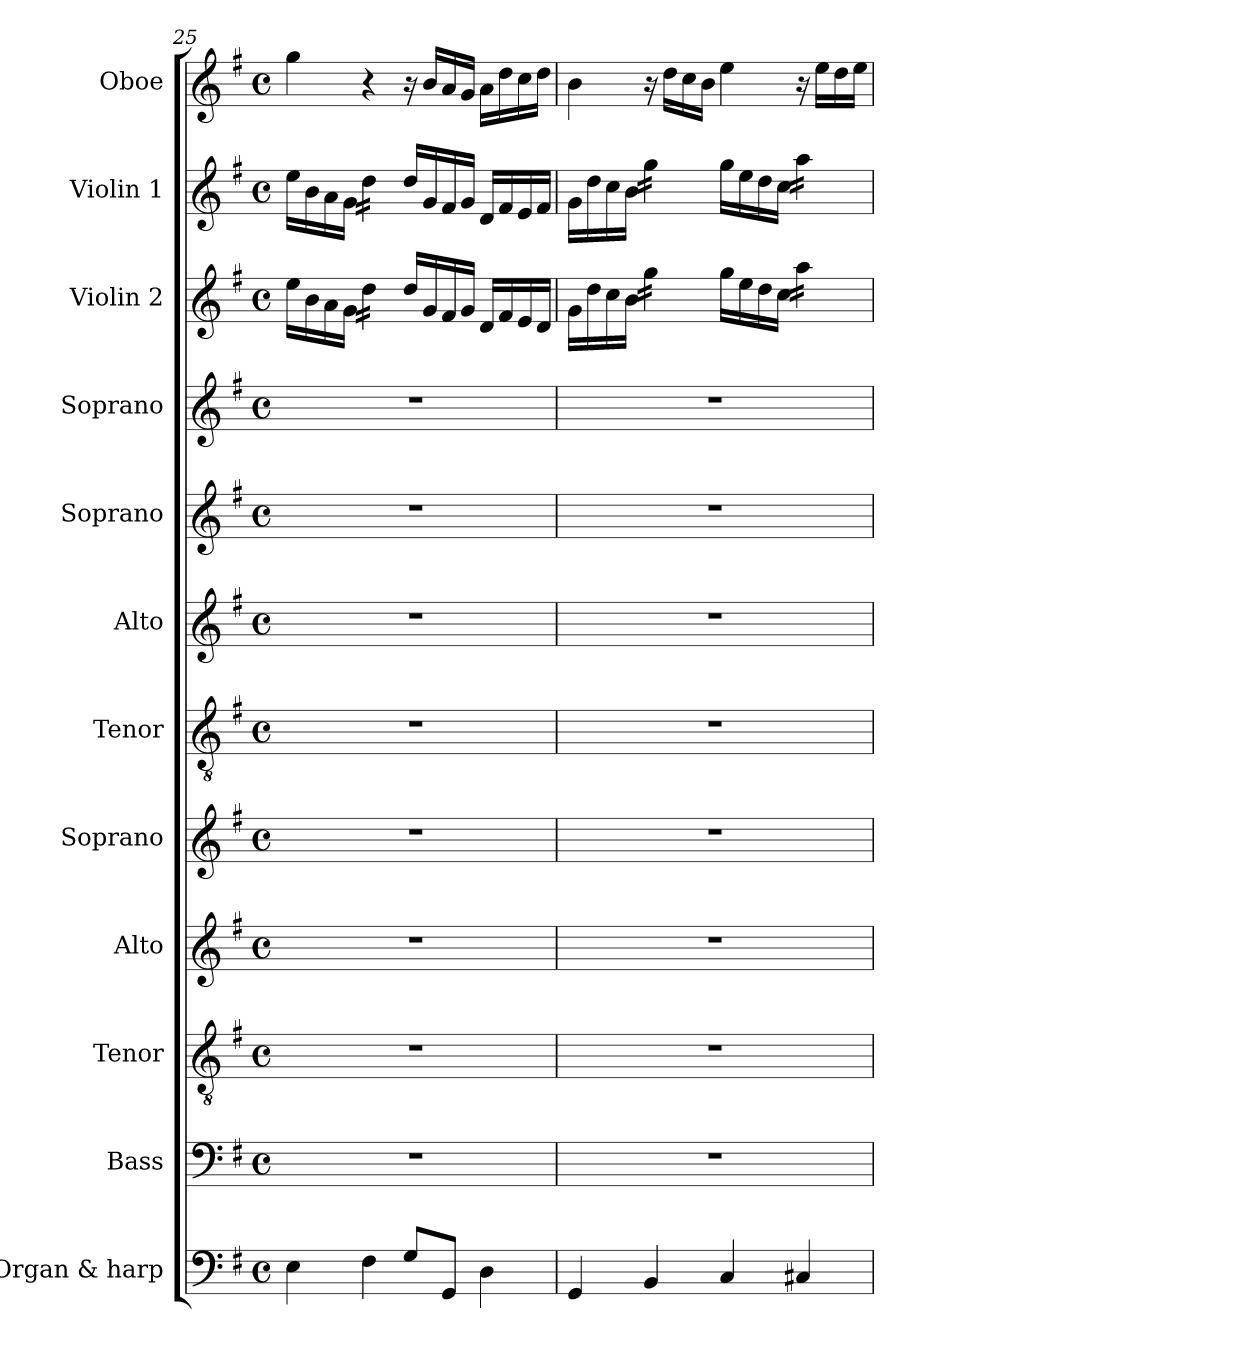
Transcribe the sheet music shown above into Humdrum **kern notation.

**kern	**kern	**kern	**kern	**kern	**kern	**kern	**kern	**kern	**kern	**kern	**kern
*part12	*part11	*part10	*part9	*part8	*part7	*part6	*part5	*part4	*part3	*part2	*part1
*staff12	*staff11	*staff10	*staff9	*staff8	*staff7	*staff6	*staff5	*staff4	*staff3	*staff2	*staff1
*I"Organ & harp	*I"Bass	*I"Tenor	*I"Alto	*I"Soprano	*I"Tenor	*I"Alto	*I"Soprano	*I"Soprano	*I"Violin 2	*I"Violin 1	*I"Oboe
*I'Org. & H.	*I'B.	*I'T.	*I'A.	*I'S.	*I'T.	*I'A.	*I'S.	*I'S.	*I'Vln. 2	*I'Vln. 1	*I'Ob.
*clefF4	*clefF4	*clefGv2	*clefG2	*clefG2	*clefGv2	*clefG2	*clefG2	*clefG2	*clefG2	*clefG2	*clefG2
*	*	*ITrd7c12	*	*	*ITrd7c12	*	*	*	*	*	*
*k[f#]	*k[f#]	*k[f#]	*k[f#]	*k[f#]	*k[f#]	*k[f#]	*k[f#]	*k[f#]	*k[f#]	*k[f#]	*k[f#]
*G:	*G:	*G:	*G:	*G:	*G:	*G:	*G:	*G:	*G:	*G:	*G:
*M4/4	*M4/4	*M4/4	*M4/4	*M4/4	*M4/4	*M4/4	*M4/4	*M4/4	*M4/4	*M4/4	*M4/4
*met(c)	*met(c)	*met(c)	*met(c)	*met(c)	*met(c)	*met(c)	*met(c)	*met(c)	*met(c)	*met(c)	*met(c)
=25	=25	=25	=25	=25	=25	=25	=25	=25	=25	=25	=25
4Ei\	1r	1r	1r	1r	1r	1r	1r	1r	16eei\LL	16eei\LL	4ggi\
.	.	.	.	.	.	.	.	.	16bi\	16bi\	.
.	.	.	.	.	.	.	.	.	16ai\	16ai\	.
.	.	.	.	.	.	.	.	.	16gi\JJ	16gi\JJ	.
*	*	*	*	*	*	*	*	*	*tremolo	*	*
*	*	*	*	*	*	*	*	*	*	*tremolo	*
4F#i\	.	.	.	.	.	.	.	.	16ddi\LL	16ddi\LL	4r
.	.	.	.	.	.	.	.	.	16ddi\	16ddi\	.
.	.	.	.	.	.	.	.	.	16ddi\	16ddi\	.
.	.	.	.	.	.	.	.	.	16ddi\JJ	16ddi\JJ	.
*	*	*	*	*	*	*	*	*	*	*Xtremolo	*
*	*	*	*	*	*	*	*	*	*Xtremolo	*	*
8Gi/L	.	.	.	.	.	.	.	.	16ddi/LL	16ddi/LL	16r
.	.	.	.	.	.	.	.	.	16gi/	16gi/	16bi/LL
8GGi/J	.	.	.	.	.	.	.	.	16f#i/	16f#i/	16ai/
.	.	.	.	.	.	.	.	.	16gi/JJ	16gi/JJ	16gi/JJ
4Di\	.	.	.	.	.	.	.	.	16di/LL	16di/LL	16ai\LL
.	.	.	.	.	.	.	.	.	16f#i/	16f#i/	16ddi\
.	.	.	.	.	.	.	.	.	16ei/	16ei/	16cci\
.	.	.	.	.	.	.	.	.	16di/JJ	16f#i/JJ	16ddi\JJ
!!LO:LB:g=z
=26	=26	=26	=26	=26	=26	=26	=26	=26	=26	=26	=26
4GGi/	1r	1r	1r	1r	1r	1r	1r	1r	16gi\LL	16gi\LL	4bi\
.	.	.	.	.	.	.	.	.	16ddi\	16ddi\	.
.	.	.	.	.	.	.	.	.	16cci\	16cci\	.
.	.	.	.	.	.	.	.	.	16bi\JJ	16bi\JJ	.
*	*	*	*	*	*	*	*	*	*tremolo	*	*
*	*	*	*	*	*	*	*	*	*	*tremolo	*
4BBi/	.	.	.	.	.	.	.	.	16ggi\LL	16ggi\LL	16r
.	.	.	.	.	.	.	.	.	16ggi\	16ggi\	16ddi\LL
.	.	.	.	.	.	.	.	.	16ggi\	16ggi\	16cci\
.	.	.	.	.	.	.	.	.	16ggi\JJ	16ggi\JJ	16bi\JJ
*	*	*	*	*	*	*	*	*	*	*Xtremolo	*
*	*	*	*	*	*	*	*	*	*Xtremolo	*	*
4Ci/	.	.	.	.	.	.	.	.	16ggi\LL	16ggi\LL	4eei\
.	.	.	.	.	.	.	.	.	16eei\	16eei\	.
.	.	.	.	.	.	.	.	.	16ddi\	16ddi\	.
.	.	.	.	.	.	.	.	.	16cci\JJ	16cci\JJ	.
*	*	*	*	*	*	*	*	*	*tremolo	*	*
*	*	*	*	*	*	*	*	*	*	*tremolo	*
4C#Xi/	.	.	.	.	.	.	.	.	16aai\LL	16aai\LL	16r
.	.	.	.	.	.	.	.	.	16aai\	16aai\	16eei\LL
.	.	.	.	.	.	.	.	.	16aai\	16aai\	16ddi\
.	.	.	.	.	.	.	.	.	16aai\JJ	16aai\JJ	16eei\JJ
*	*	*	*	*	*	*	*	*	*	*Xtremolo	*
*	*	*	*	*	*	*	*	*	*Xtremolo	*	*
=	=	=	=	=	=	=	=	=	=	=	=
*-	*-	*-	*-	*-	*-	*-	*-	*-	*-	*-	*-
